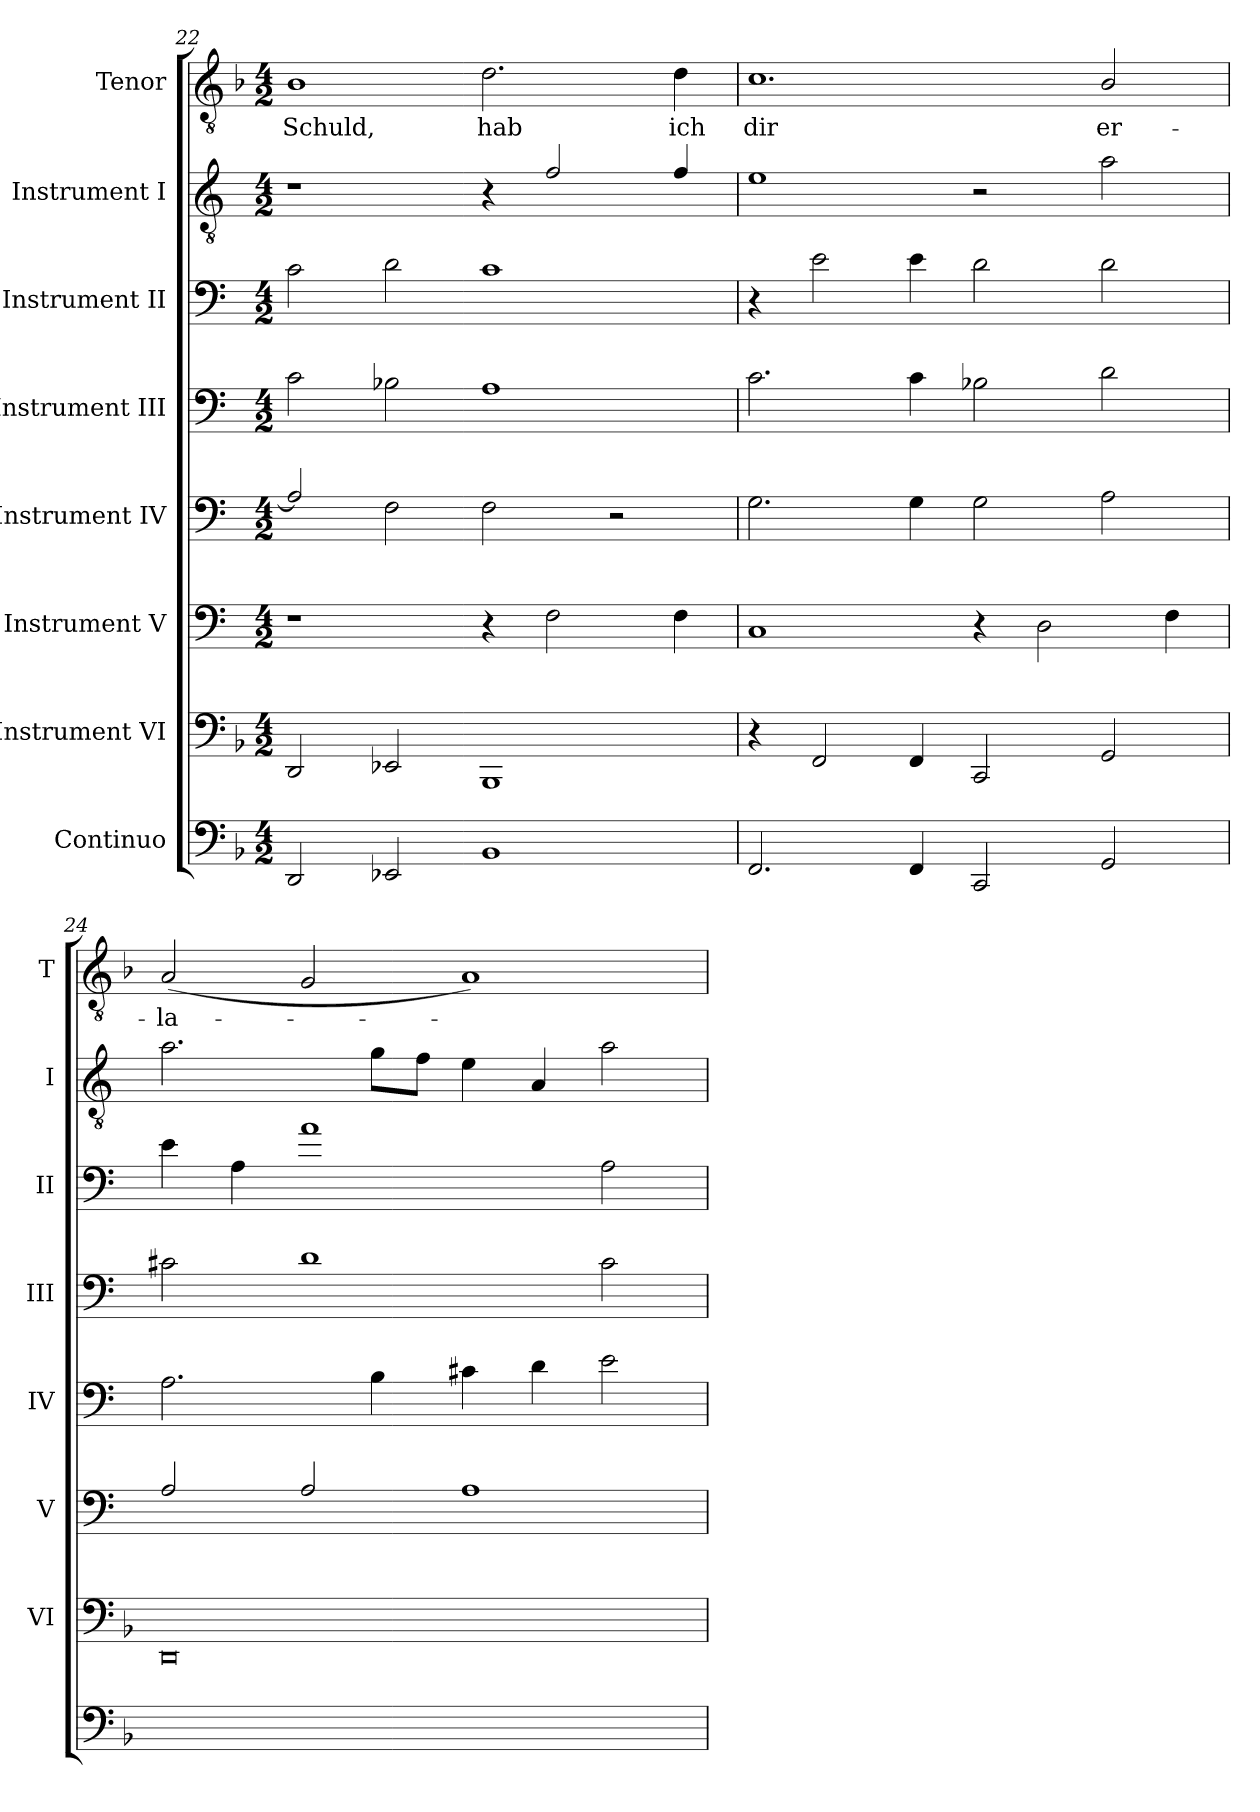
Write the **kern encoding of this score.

**kern	**text	**text	**kern	**kern	**kern	**kern	**kern	**kern	**kern	**text
*part8	*part8	*part8	*part7	*part6	*part5	*part4	*part3	*part2	*part1	*part1
*staff8	*staff8	*staff8	*staff7	*staff6	*staff5	*staff4	*staff3	*staff2	*staff1	*staff1
*I"Continuo	*	*	*I"Instrument VI	*I"Instrument V	*I"Instrument IV	*I"Instrument III	*I"Instrument II	*I"Instrument I	*I"Tenor	*
*	*	*	*I'VI	*I'V	*I'IV	*I'III	*I'II	*I'I	*I'T	*
*clefF4	*	*	*clefF4	*clefF4	*clefF4	*clefF4	*clefF4	*clefGv2	*clefGv2	*
*	*	*	*	*ITrd4c7	*ITrd4c7	*ITrd4c7	*ITrd4c7	*ITrd4c7	*	*
*k[b-]	*	*	*k[b-]	*k[b-]	*k[b-]	*k[b-]	*k[b-]	*k[b-]	*k[b-]	*
*F:	*	*	*F:	*F:	*F:	*F:	*F:	*F:	*F:	*
*M4/2	*	*	*M4/2	*M4/2	*M4/2	*M4/2	*M4/2	*M4/2	*M4/2	*
=22	=22	=22	=22	=22	=22	=22	=22	=22	=22	=22
!	!	!	!	!	!	!	!	!	!	!LO:LY:b
2DD	.	.	2DD	1r	2D/]	2F	2F	1r	1B-	Schuld,
2EE-X	.	.	2EE-X	.	2BB-	2E-X	2G	.	.	.
!	!	!	!	!	!	!	!	!	!	!LO:LY:b
1BB-	.	.	1BBB-	4r	2BB-	1D	1F	4r	2.d	hab
.	.	.	.	2BB-	.	.	.	2B-/	.	.
.	.	.	.	.	2r	.	.	.	.	.
!	!	!	!	!	!	!	!	!	!	!LO:LY:b
.	.	.	.	4BB-	.	.	.	4B-/	4d	ich
=23	=23	=23	=23	=23	=23	=23	=23	=23	=23	=23
!	!	!	!	!	!	!	!	!	!	!LO:LY:b
2.FF	.	.	4r	1FF	2.C	2.F	4r	1A	1.c	dir
.	.	.	2FF	.	.	.	2A	.	.	.
4FF	.	.	4FF	.	4C	4F	4A	.	.	.
2CC	.	.	2CC	4r	2C	2E-X	2G	2r	.	.
.	.	.	.	2GG	.	.	.	.	.	.
!	!	!	!	!	!	!	!	!	!	!LO:LY:b
2GG	.	.	2GG	.	2D	2G	2G	2d	2B-/	er-
.	.	.	.	4BB-	.	.	.	.	.	.
=24	=24	=24	=24	=24	=24	=24	=24	=24	=24	=24
!	!LO:LY:b	!	!	!	!	!	!	!	!	!LO:LY:b
[2DDyy	5	.	0DD	2D/	2.D	2F#X	4A	2.d	(<2A	-la-
.	.	.	.	.	.	.	4D	.	.	.
!	!LO:LY:b	!LO:LY:b	!	!	!	!	!	!	!	!
2DDyy]	6	4	.	2D/	.	1G	1d	.	2G	.
.	.	.	.	.	4E	.	.	8cL	.	.
.	.	.	.	.	.	.	.	8B-J	.	.
!	!	!LO:LY:b	!	!	!	!	!	!	!	!
[2DDyy	.	4	.	1D	4F#X	.	.	4A	1A)	.
.	.	.	.	.	4G	.	.	4D	.	.
2DDyy]	.	.	.	.	2A	2F#	2D	2d	.	.
=	=	=	=	=	=	=	=	=	=	=
*-	*-	*-	*-	*-	*-	*-	*-	*-	*-	*-
